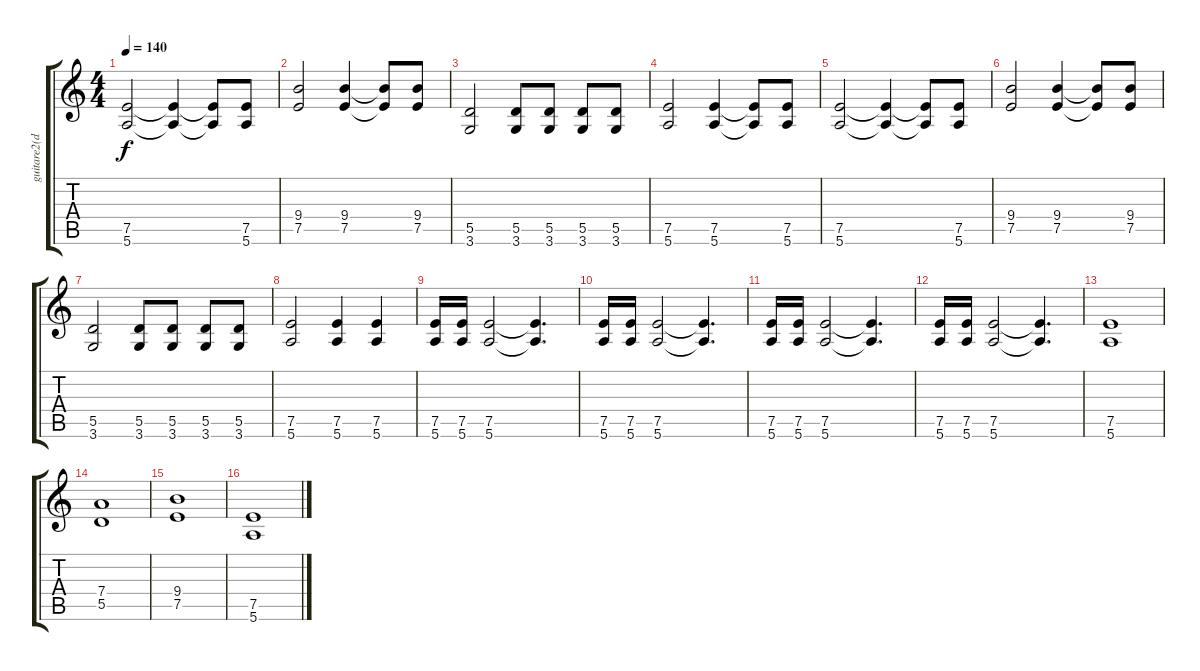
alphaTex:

\track ("guitare2(dave)" "guitare2(d") {instrument distortionguitar}
\staff {score tabs}
\tuning (E4 B3 G3 D3 A2 E2) {hide}
\ts (4 4)
\tempo 140
\clef g2
\ks c
(7.5 5.6).2{dy f} (7.5{t} 5.6{t}).4 (7.5{t} 5.6{t}).8 (7.5 5.6).8 |
(9.4 7.5).2 (9.4 7.5).4 (9.4{t} 7.5{t}).8 (9.4 7.5).8 |
(5.5 3.6).2 (5.5 3.6).8 (5.5 3.6).8 (5.5 3.6).8 (5.5 3.6).8 |
(7.5 5.6).2 (7.5 5.6).4 (7.5{t} 5.6{t}).8 (7.5 5.6).8 |
(7.5 5.6).2 (7.5{t} 5.6{t}).4 (7.5{t} 5.6{t}).8 (7.5 5.6).8 |
(9.4 7.5).2 (9.4 7.5).4 (9.4{t} 7.5{t}).8 (9.4 7.5).8 |
(5.5 3.6).2 (5.5 3.6).8 (5.5 3.6).8 (5.5 3.6).8 (5.5 3.6).8 |
(7.5 5.6).2 (7.5 5.6).4 (7.5 5.6).4 |
(7.5 5.6).16 (7.5 5.6).16 (7.5 5.6).2 (7.5{t} 5.6{t}).4{d} |
(7.5 5.6).16 (7.5 5.6).16 (7.5 5.6).2 (7.5{t} 5.6{t}).4{d} |
(7.5 5.6).16 (7.5 5.6).16 (7.5 5.6).2 (7.5{t} 5.6{t}).4{d} |
(7.5 5.6).16 (7.5 5.6).16 (7.5 5.6).2 (7.5{t} 5.6{t}).4{d} |
(7.5 5.6).1 |
(7.4 5.5).1 |
(9.4 7.5).1 |
(7.5 5.6).1
